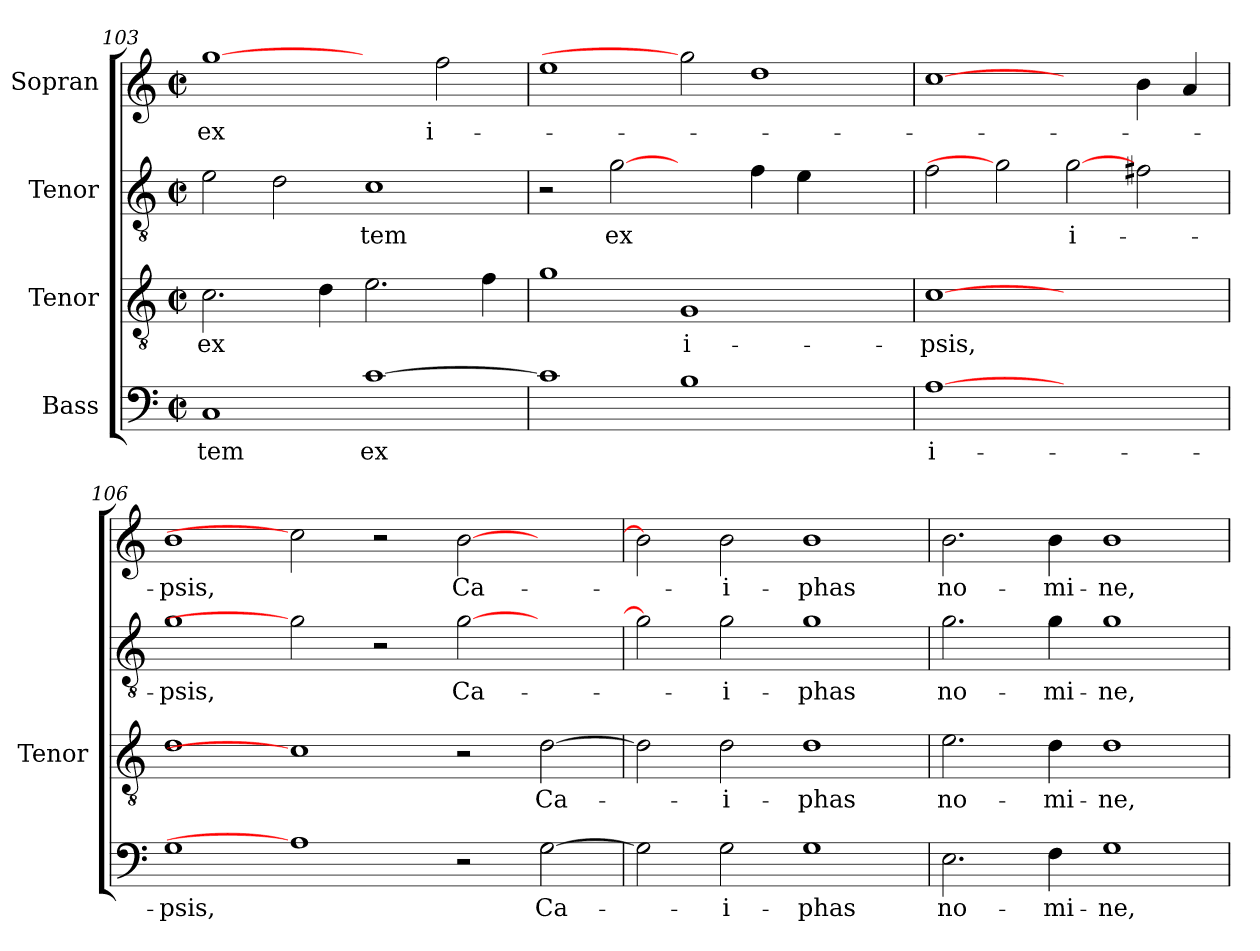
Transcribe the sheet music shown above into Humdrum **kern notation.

**kern	**text	**kern	**text	**kern	**text	**kern	**text
*part4	*part4	*part3	*part3	*part2	*part2	*part1	*part1
*staff4	*staff4	*staff3	*staff3	*staff2	*staff2	*staff1	*staff1
*I"Bass	*	*I"Tenor	*	*I"Tenor	*	*I"Sopran	*
*	*	*I'Tenor	*	*	*	*	*
*clefF4	*	*clefGv2	*	*clefGv2	*	*clefG2	*
*	*	*ITrd7c12	*	*ITrd7c12	*	*	*
*k[]	*	*k[]	*	*k[]	*	*k[]	*
*M2/2	*	*M2/2	*	*M2/2	*	*M2/2	*
*met(c|)	*	*met(c|)	*	*met(c|)	*	*met(c|)	*
=103	=103	=103	=103	=103	=103	=103	=103
!	!LO:LY:b:color=#000000	!	!	!	!	!	!
!	!	!	!LO:LY:b:color=#000000	!	!	!	!
!	!	!	!	!	!	!	!LO:LY:b:color=#000000
1Ci	-tem	2.Ci\	ex	2Ei\	.	[1ggi	ex
.	.	.	.	2Di\	.	.	.
.	.	4Di\	.	.	.	.	.
!	!LO:LY:b:color=#000000	!	!	!	!	!	!
!	!	!	!	!	!LO:LY:b:color=#000000	!	!
[>1ci	ex	2.Ei\	.	1Ci	-tem	2ryy	.
!	!	!	!	!	!	!	!LO:LY:b:color=#000000
.	.	.	.	.	.	2ffi\	i-
.	.	4Fi\	.	.	.	.	.
=104	=104	=104	=104	=104	=104	=104	=104
1ci]	.	1Gi	.	2r	.	1eei	.
!	!	!	!	!	!LO:LY:b:color=#000000	!	!
.	.	.	.	[2Gi	ex	.	.
!	!	!	!LO:LY:b:color=#000000	!	!	!	!
1Bi	.	1GGi	i-	2ryy	.	2ggi]	.
.	.	.	.	4Fi\	.	1ddi	.
.	.	.	.	4Ei\	.	.	.
2ryy	.	2ryy	.	2ryy	.	.	.
=105	=105	=105	=105	=105	=105	=105	=105
!	!LO:LY:b:color=#000000	!	!	!	!	!	!
!	!	!	!LO:LY:b:color=#000000	!	!	!	!
[1Ai	i-	[1Ci	-psis,	2Fi\	.	[1cci	.
.	.	.	.	2Gi]	.	.	.
!	!	!	!	!	!LO:LY:b:color=#000000	!	!
1ryy	.	1ryy	.	[2Gi	i-	2ryy	.
.	.	.	.	2F#Xi\	.	4bi\	.
.	.	.	.	.	.	4ai/	.
=106	=106	=106	=106	=106	=106	=106	=106
!	!LO:LY:b:color=#000000	!	!	!	!	!	!
!	!	!	!	!	!LO:LY:b:color=#000000	!	!
!	!	!	!	!	!	!	!LO:LY:b:color=#000000
1Gi	-psis,	1Di	.	1Gi	-psis,	1bi	-psis,
1Ai]	.	1Ci]	.	2Gi]	.	2cci]	.
.	.	.	.	2r	.	2r	.
!	!	!	!	!	!LO:LY:b:color=#000000	!	!
!	!	!	!	!	!	!	!LO:LY:b:color=#000000
2r	.	2r	.	[>2Gi\	Ca-	[>2bi\	Ca-
!	!LO:LY:b:color=#000000	!	!	!	!	!	!
!	!	!	!LO:LY:b:color=#000000	!	!	!	!
[>2Gi\	Ca-	[>2Di\	Ca-	2ryy	.	2ryy	.
=107	=107	=107	=107	=107	=107	=107	=107
2Gi\]	.	2Di\]	.	2Gi\]	.	2bi\]	.
!	!LO:LY:b:color=#000000	!	!	!	!	!	!
!	!	!	!LO:LY:b:color=#000000	!	!	!	!
!	!	!	!	!	!LO:LY:b:color=#000000	!	!
!	!	!	!	!	!	!	!LO:LY:b:color=#000000
2Gi\	-i-	2Di\	-i-	2Gi\	-i-	2bi\	-i-
!	!LO:LY:b:color=#000000	!	!	!	!	!	!
!	!	!	!LO:LY:b:color=#000000	!	!	!	!
!	!	!	!	!	!LO:LY:b:color=#000000	!	!
!	!	!	!	!	!	!	!LO:LY:b:color=#000000
1Gi	-phas	1Di	-phas	1Gi	-phas	1bi	-phas
=108	=108	=108	=108	=108	=108	=108	=108
!	!LO:LY:b:color=#000000	!	!	!	!	!	!
!	!	!	!LO:LY:b:color=#000000	!	!	!	!
!	!	!	!	!	!LO:LY:b:color=#000000	!	!
!	!	!	!	!	!	!	!LO:LY:b:color=#000000
2.Ei\	no-	2.Ei\	no-	2.Gi\	no-	2.bi\	no-
!	!LO:LY:b:color=#000000	!	!	!	!	!	!
!	!	!	!LO:LY:b:color=#000000	!	!	!	!
!	!	!	!	!	!LO:LY:b:color=#000000	!	!
!	!	!	!	!	!	!	!LO:LY:b:color=#000000
4Fi\	-mi-	4Di\	-mi-	4Gi\	-mi-	4bi\	-mi-
!	!LO:LY:b:color=#000000	!	!	!	!	!	!
!	!	!	!LO:LY:b:color=#000000	!	!	!	!
!	!	!	!	!	!LO:LY:b:color=#000000	!	!
!	!	!	!	!	!	!	!LO:LY:b:color=#000000
1Gi	-ne,	1Di	-ne,	1Gi	-ne,	1bi	-ne,
=	=	=	=	=	=	=	=
*-	*-	*-	*-	*-	*-	*-	*-
